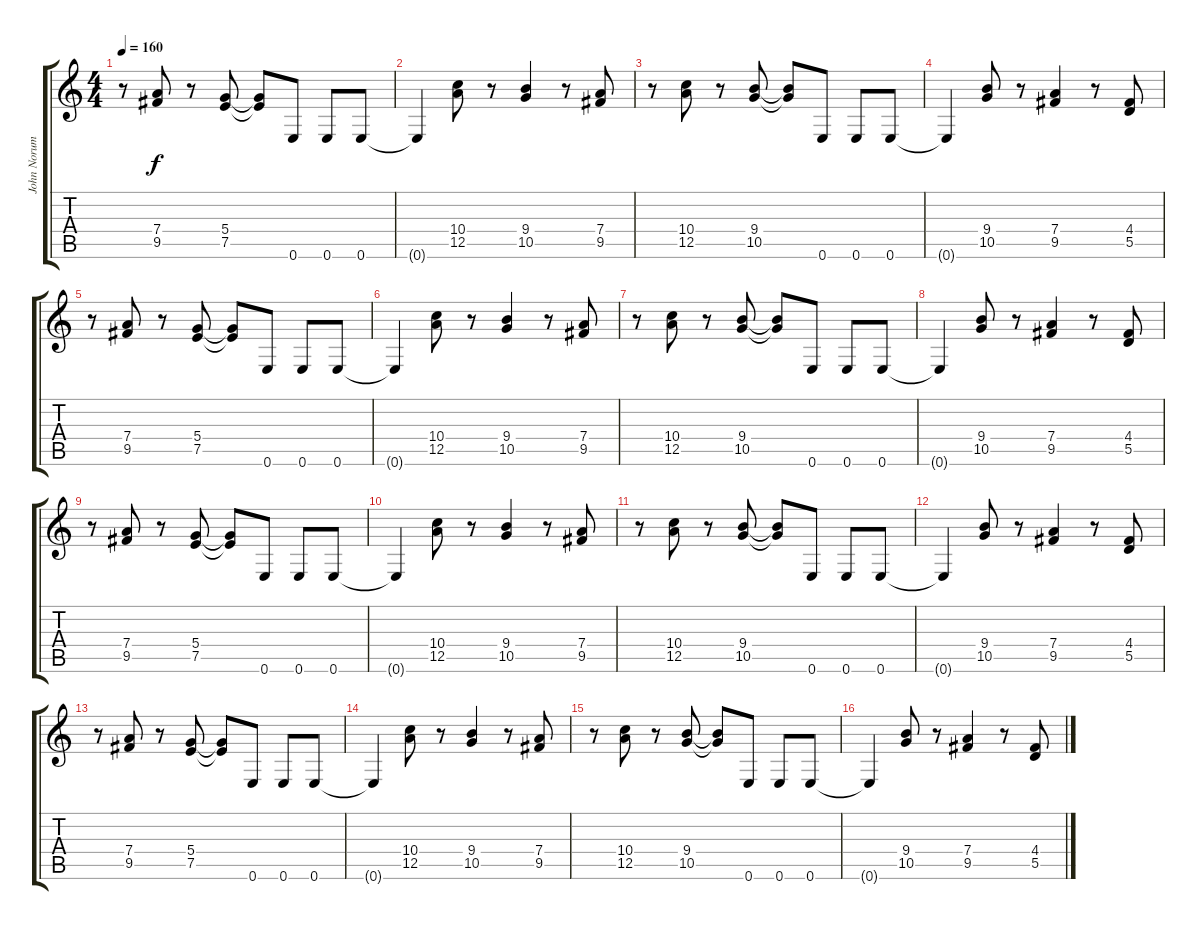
\track ("John Norum Rythm" "John Norum") {instrument distortionguitar}
\staff {score tabs}
\tuning (E4 B3 G3 D3 A2 E2) {hide}
\ts (4 4)
\tempo 160
\clef g2
\ks c
r.8{dy f} (7.4 9.5).8 r.8 (5.4 7.5).8 (5.4{t} 7.5{t}).8 0.6.8 0.6.8 0.6.8 |
0.6{t}.4 (10.4 12.5).8 r.8 (9.4 10.5).4 r.8 (7.4 9.5).8 |
r.8 (10.4 12.5).8 r.8 (9.4 10.5).8 (9.4{t} 10.5{t}).8 0.6.8 0.6.8 0.6.8 |
0.6{t}.4 (9.4 10.5).8 r.8 (7.4 9.5).4 r.8 (4.4 5.5).8 |
r.8 (7.4 9.5).8 r.8 (5.4 7.5).8 (5.4{t} 7.5{t}).8 0.6.8 0.6.8 0.6.8 |
0.6{t}.4 (10.4 12.5).8 r.8 (9.4 10.5).4 r.8 (7.4 9.5).8 |
r.8 (10.4 12.5).8 r.8 (9.4 10.5).8 (9.4{t} 10.5{t}).8 0.6.8 0.6.8 0.6.8 |
0.6{t}.4 (9.4 10.5).8 r.8 (7.4 9.5).4 r.8 (4.4 5.5).8 |
r.8 (7.4 9.5).8 r.8 (5.4 7.5).8 (5.4{t} 7.5{t}).8 0.6.8 0.6.8 0.6.8 |
0.6{t}.4 (10.4 12.5).8 r.8 (9.4 10.5).4 r.8 (7.4 9.5).8 |
r.8 (10.4 12.5).8 r.8 (9.4 10.5).8 (9.4{t} 10.5{t}).8 0.6.8 0.6.8 0.6.8 |
0.6{t}.4 (9.4 10.5).8 r.8 (7.4 9.5).4 r.8 (4.4 5.5).8 |
r.8 (7.4 9.5).8 r.8 (5.4 7.5).8 (5.4{t} 7.5{t}).8 0.6.8 0.6.8 0.6.8 |
0.6{t}.4 (10.4 12.5).8 r.8 (9.4 10.5).4 r.8 (7.4 9.5).8 |
r.8 (10.4 12.5).8 r.8 (9.4 10.5).8 (9.4{t} 10.5{t}).8 0.6.8 0.6.8 0.6.8 |
0.6{t}.4 (9.4 10.5).8 r.8 (7.4 9.5).4 r.8 (4.4 5.5).8
